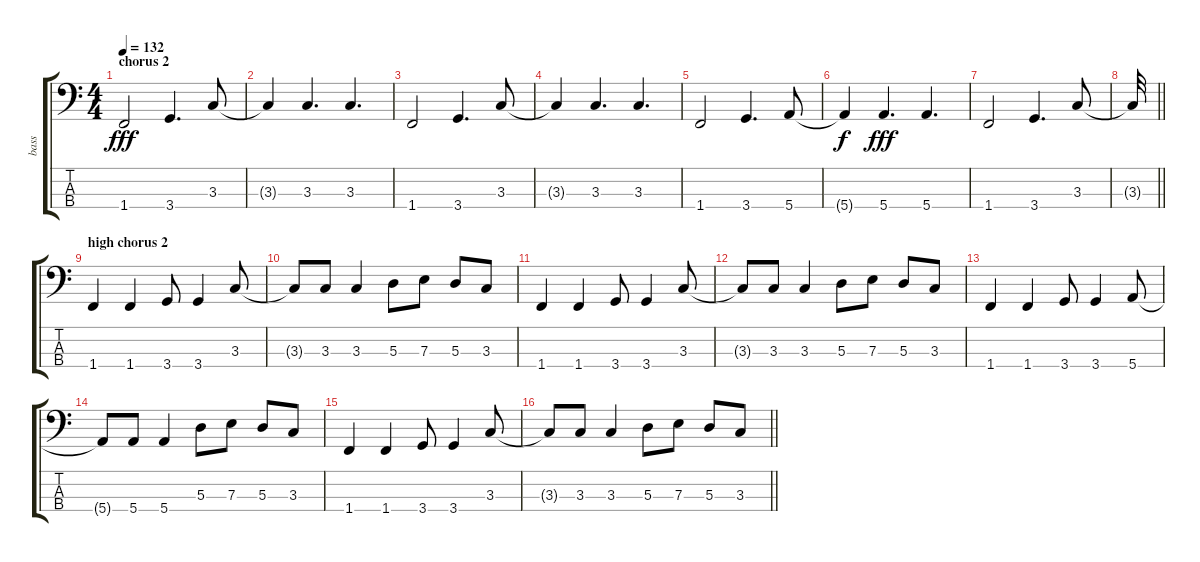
\track ("bass" "bass") {instrument electricbassfinger}
\staff {score tabs}
\tuning (G2 D2 A1 E1) {hide}
\ts (4 4)
\section ("" "chorus 2")
\tempo 132
\clef f4
\ks c
1.4.2{dy fff} 3.4.4{d} 3.3.8 |
3.3{t}.4 3.3.4{d} 3.3.4{d} |
1.4.2 3.4.4{d} 3.3.8 |
3.3{t}.4 3.3.4{d} 3.3.4{d} |
1.4.2 3.4.4{d} 5.4.8 |
5.4{t}.4{dy f} 5.4.4{d dy fff} 5.4.4{d} |
1.4.2 3.4.4{d} 3.3.8 |
\barLineRight lightlight
3.3{t}.32 |
\section ("" "high chorus 2")
1.4.4 1.4.4 3.4.8 3.4.4 3.3.8 |
3.3{t}.8 3.3.8 3.3.4 5.3.8 7.3.8 5.3.8 3.3.8 |
1.4.4 1.4.4 3.4.8 3.4.4 3.3.8 |
3.3{t}.8 3.3.8 3.3.4 5.3.8 7.3.8 5.3.8 3.3.8 |
1.4.4 1.4.4 3.4.8 3.4.4 5.4.8 |
5.4{t}.8 5.4.8 5.4.4 5.3.8 7.3.8 5.3.8 3.3.8 |
1.4.4 1.4.4 3.4.8 3.4.4 3.3.8 |
\barLineRight lightlight
3.3{t}.8 3.3.8 3.3.4 5.3.8 7.3.8 5.3.8 3.3.8
